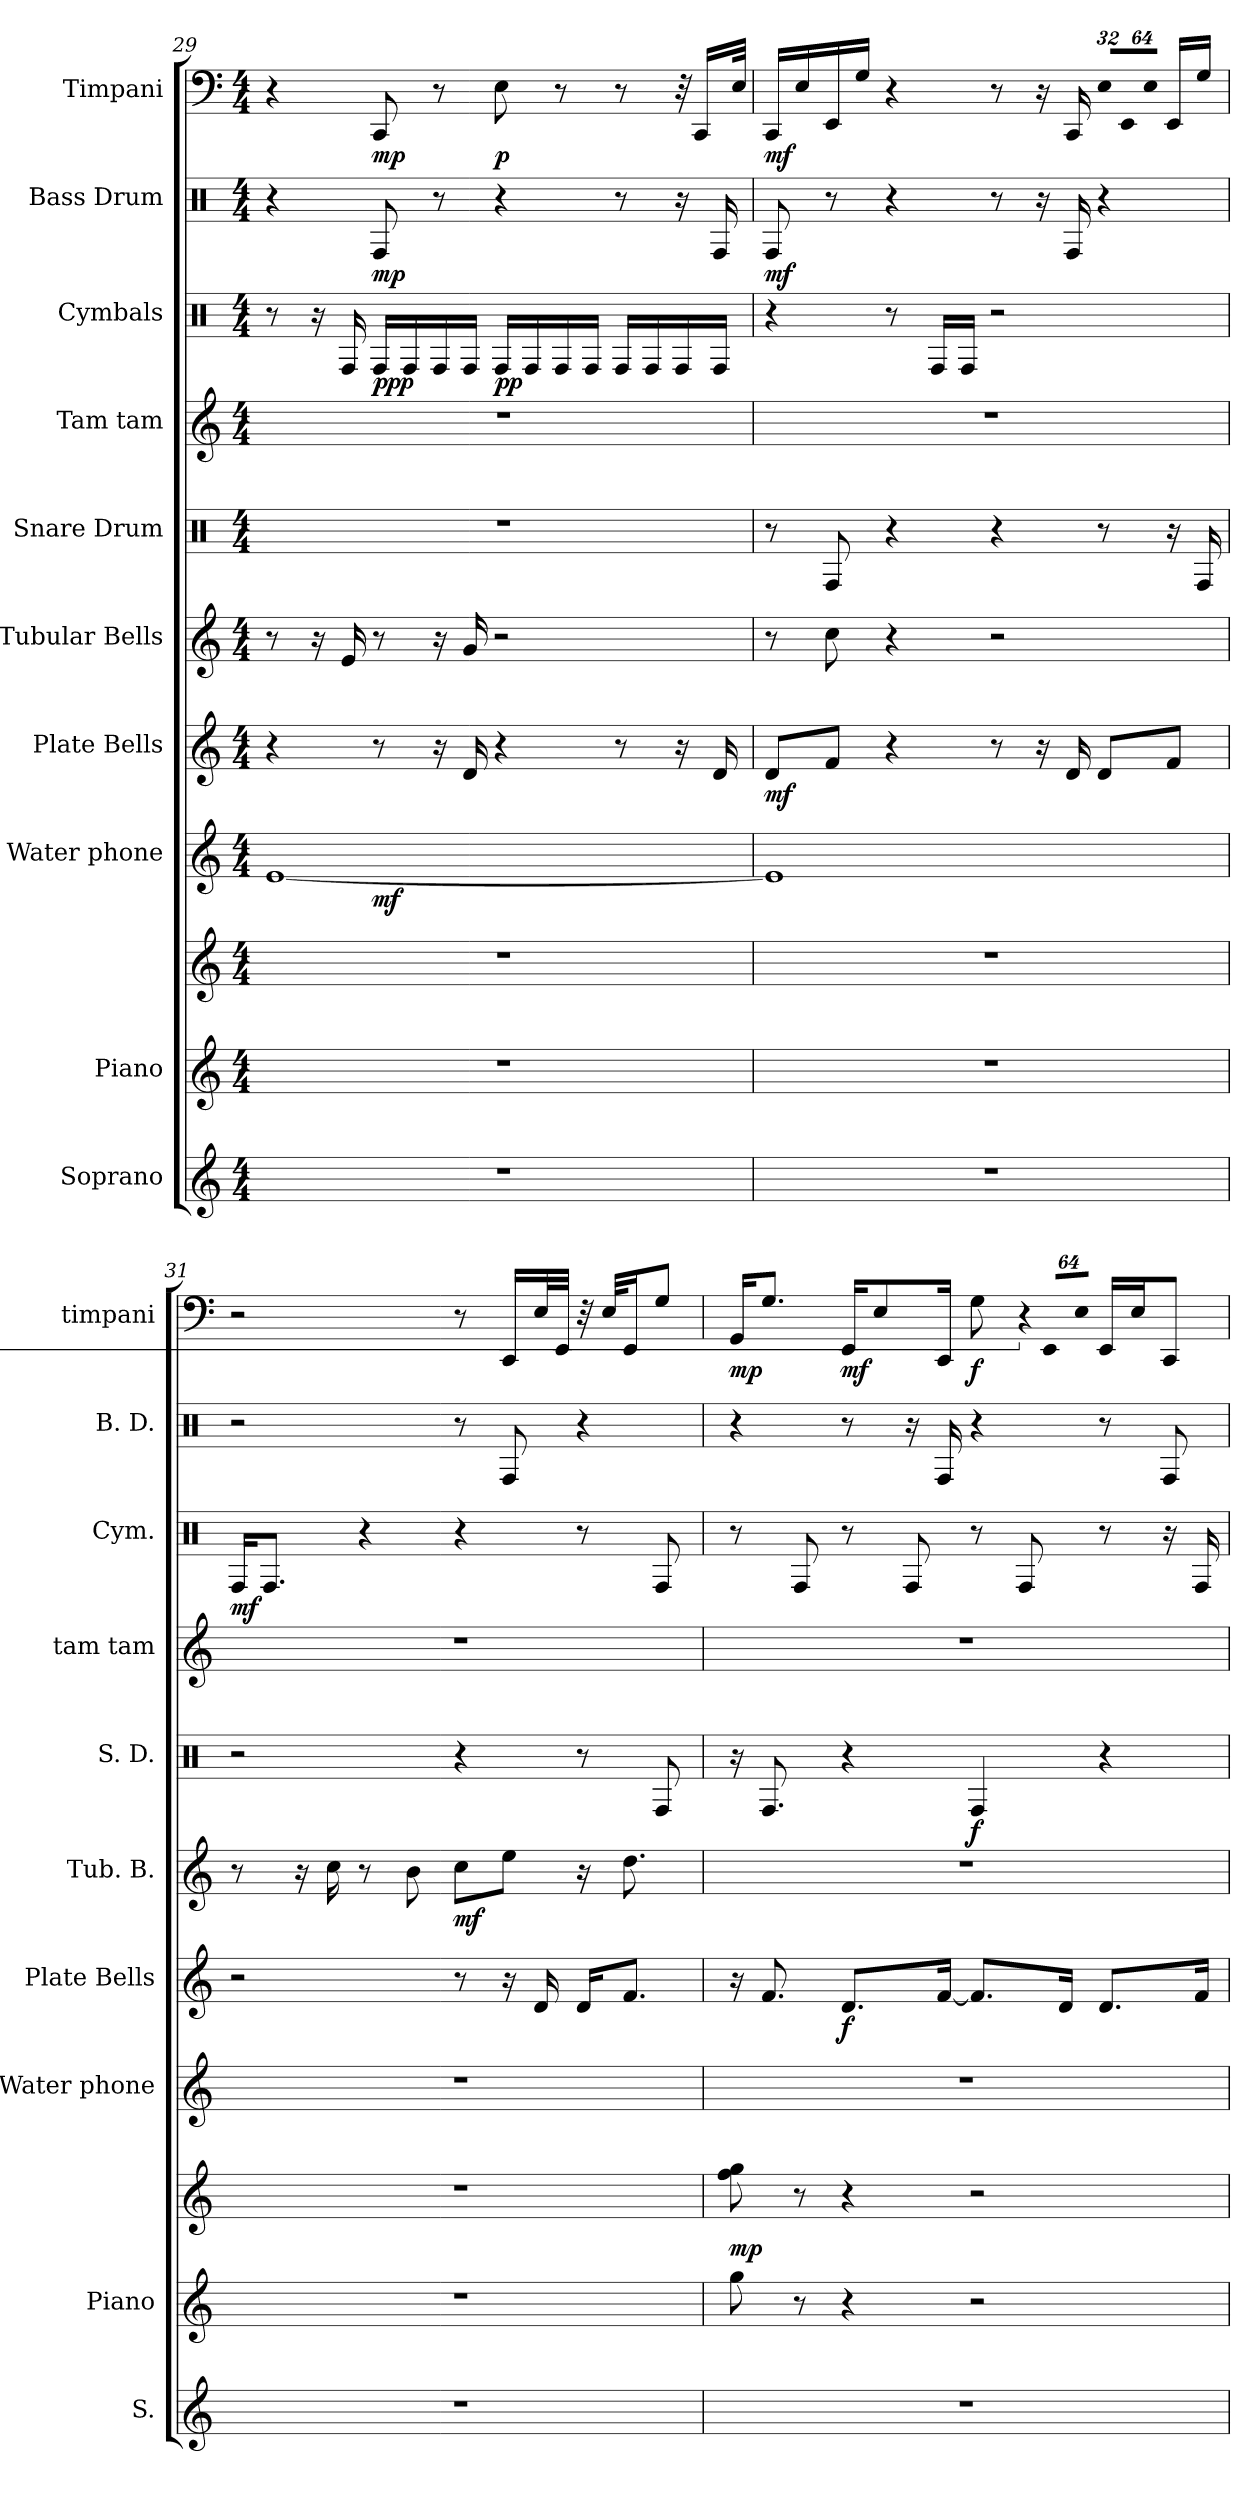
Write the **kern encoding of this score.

**kern	**kern	**kern	**dynam	**kern	**dynam	**kern	**dynam	**kern	**dynam	**kern	**dynam	**kern	**kern	**dynam	**kern	**dynam	**kern	**dynam
*part10	*part9	*part9	*part9	*part8	*part8	*part7	*part7	*part6	*part6	*part5	*part5	*part4	*part3	*part3	*part2	*part2	*part1	*part1
*staff11	*staff10	*staff9	*staff9/10	*staff8	*staff8	*staff7	*staff7	*staff6	*staff6	*staff5	*staff5	*staff4	*staff3	*staff3	*staff2	*staff2	*staff1	*staff1
*I"Soprano	*I"Piano	*	*	*I"Water phone	*	*I"Plate Bells	*	*I"Tubular Bells	*	*I"Snare Drum	*	*I"Tam tam	*I"Cymbals	*	*I"Bass Drum	*	*I"Timpani	*
*I'S.	*I'Piano	*	*	*I'Water phone	*	*I'Plate Bells	*	*I'Tub. B.	*	*I'S. D.	*	*I'tam tam	*I'Cym.	*	*I'B. D.	*	*I'timpani	*
*clefG2	*clefG2	*clefG2	*	*clefG2	*	*clefG2	*	*clefG2	*	*clefX	*	*clefG2	*clefX	*	*clefX	*	*clefF4	*
*k[]	*k[]	*k[]	*	*k[]	*	*k[]	*	*k[]	*	*k[]	*	*k[]	*k[]	*	*k[]	*	*k[]	*
*C:	*C:	*C:	*	*C:	*	*C:	*	*C:	*	*C:	*	*C:	*C:	*	*C:	*	*C:	*
*M4/4	*M4/4	*M4/4	*	*M4/4	*	*M4/4	*	*M4/4	*	*M4/4	*	*M4/4	*M4/4	*	*M4/4	*	*M4/4	*
=29	=29	=29	=29	=29	=29	=29	=29	=29	=29	=29	=29	=29	=29	=29	=29	=29	=29	=29
*	*	*	*	*^	*	*	*	*	*	*	*	*	*	*	*	*	*	*
1r	1r	1r	.	[1ei	4ryy	.	4r	.	8r	.	1r	.	1r	8r	.	4r	.	4r	.
.	.	.	.	.	.	.	.	.	16r	.	.	.	.	16r	.	.	.	.	.
.	.	.	.	.	.	.	.	.	16ei/	.	.	.	.	16RFi/	.	.	.	.	.
.	.	.	.	.	2.ryy	mf	8r	.	8r	.	.	.	.	16RFi/LL	ppp	8RFi/	mp	8CCi/	mp
.	.	.	.	.	.	.	.	.	.	.	.	.	.	16RFi/	.	.	.	.	.
.	.	.	.	.	.	.	16r	.	16r	.	.	.	.	16RFi/	.	8r	.	8r	.
.	.	.	.	.	.	.	16di/	.	16gi/	.	.	.	.	16RFi/JJ	.	.	.	.	.
.	.	.	.	.	.	.	4r	.	2r	.	.	.	.	16RFi/LL	pp	4r	.	8Ei\	p
.	.	.	.	.	.	.	.	.	.	.	.	.	.	16RFi/	.	.	.	.	.
.	.	.	.	.	.	.	.	.	.	.	.	.	.	16RFi/	.	.	.	8r	.
.	.	.	.	.	.	.	.	.	.	.	.	.	.	16RFi/JJ	.	.	.	.	.
.	.	.	.	.	.	.	8r	.	.	.	.	.	.	16RFi/LL	.	8r	.	8r	.
.	.	.	.	.	.	.	.	.	.	.	.	.	.	16RFi/	.	.	.	.	.
.	.	.	.	.	.	.	16r	.	.	.	.	.	.	16RFi/	.	16r	.	32r	.
.	.	.	.	.	.	.	.	.	.	.	.	.	.	.	.	.	.	16CCi/LL	.
.	.	.	.	.	.	.	16di/	.	.	.	.	.	.	16RFi/JJ	.	16RFi/	.	.	.
.	.	.	.	.	.	.	.	.	.	.	.	.	.	.	.	.	.	32Ei/JJk	.
*	*	*	*	*v	*v	*	*	*	*	*	*	*	*	*	*	*	*	*	*
!!LO:PB:g=z
=30	=30	=30	=30	=30	=30	=30	=30	=30	=30	=30	=30	=30	=30	=30	=30	=30	=30	=30
1r	1r	1r	.	1ei]	.	8di/L	mf	8r	.	8r	.	1r	4r	.	8RFi/	mf	16CCi/LL	mf
.	.	.	.	.	.	.	.	.	.	.	.	.	.	.	.	.	16Ei/	.
.	.	.	.	.	.	8fi/J	.	8cci\	.	8RFi/	.	.	.	.	8r	.	16EEi/	.
.	.	.	.	.	.	.	.	.	.	.	.	.	.	.	.	.	16Gi/JJ	.
.	.	.	.	.	.	4r	.	4r	.	4r	.	.	8r	.	4r	.	4r	.
.	.	.	.	.	.	.	.	.	.	.	.	.	16RFi/LL	.	.	.	.	.
.	.	.	.	.	.	.	.	.	.	.	.	.	16RFi/JJ	.	.	.	.	.
.	.	.	.	.	.	8r	.	2r	.	4r	.	.	2r	.	8r	.	8r	.
.	.	.	.	.	.	16r	.	.	.	.	.	.	.	.	16r	.	16r	.
.	.	.	.	.	.	16di/	.	.	.	.	.	.	.	.	16RFi/	.	16CCi/	.
*	*	*	*	*	*	*	*	*	*	*	*	*	*	*	*	*	*Xbrackettup	*
!	!	!	!	!	!	!	!	!	!	!	!	!	!	!	!	!	!LO:N:vis=16	!
.	.	.	.	.	.	8di/L	.	.	.	8r	.	.	.	.	4r	.	512%21Ei/LL	.
!	!	!	!	!	!	!	!	!	!	!	!	!	!	!	!	!	!LO:N:vis=16	!
.	.	.	.	.	.	.	.	.	.	.	.	.	.	.	.	.	1024%43EEi/	.
!	!	!	!	!	!	!	!	!	!	!	!	!	!	!	!	!	!LO:N:vis=16	!
.	.	.	.	.	.	.	.	.	.	.	.	.	.	.	.	.	1024%43Ei/JJ	.
.	.	.	.	.	.	8fi/J	.	.	.	16r	.	.	.	.	.	.	16EEi/LL	.
.	.	.	.	.	.	.	.	.	.	16RFi/	.	.	.	.	.	.	16Gi/JJ	.
=31	=31	=31	=31	=31	=31	=31	=31	=31	=31	=31	=31	=31	=31	=31	=31	=31	=31	=31
1r	1r	1r	.	1r	.	2r	.	8r	.	2r	.	1r	16RFi/KL	mf	2r	.	2r	.
.	.	.	.	.	.	.	.	.	.	.	.	.	8.RFi/J	.	.	.	.	.
.	.	.	.	.	.	.	.	16r	.	.	.	.	.	.	.	.	.	.
.	.	.	.	.	.	.	.	16cci\	.	.	.	.	.	.	.	.	.	.
.	.	.	.	.	.	.	.	8r	.	.	.	.	4r	.	.	.	.	.
.	.	.	.	.	.	.	.	8bi\	.	.	.	.	.	.	.	.	.	.
.	.	.	.	.	.	8r	.	8cci\L	mf	4r	.	.	4r	.	8r	.	8r	.
.	.	.	.	.	.	16r	.	8eei\J	.	.	.	.	.	.	8RFi/	.	16CCi/LL	.
.	.	.	.	.	.	16di/	.	.	.	.	.	.	.	.	.	.	32Ei/L	.
.	.	.	.	.	.	.	.	.	.	.	.	.	.	.	.	.	32EEi/JJJ	.
.	.	.	.	.	.	16di/KL	.	16r	.	8r	.	.	8r	.	4r	.	32r	.
.	.	.	.	.	.	.	.	.	.	.	.	.	.	.	.	.	32Ei/KLL	.
.	.	.	.	.	.	8.fi/J	.	8.ddi\	.	.	.	.	.	.	.	.	16EEi/J	.
.	.	.	.	.	.	.	.	.	.	8RFi/	.	.	8RFi/	.	.	.	8Gi/J	.
=32	=32	=32	=32	=32	=32	=32	=32	=32	=32	=32	=32	=32	=32	=32	=32	=32	=32	=32
1r	8ggi\	8ffi\ 8ggi	mp	1r	.	16r	.	1r	.	16r	.	1r	8r	.	4r	.	16GGi/KL	mp
.	.	.	.	.	.	8.fi/	.	.	.	8.RFi/	.	.	.	.	.	.	8.Gi/J	.
.	8r	8r	.	.	.	.	.	.	.	.	.	.	8RFi/	.	.	.	.	.
.	4r	4r	.	.	.	8.di/L	f	.	.	4r	.	.	8r	.	8r	.	16EEi/KL	mf
.	.	.	.	.	.	.	.	.	.	.	.	.	.	.	.	.	8Ei/	.
.	.	.	.	.	.	.	.	.	.	.	.	.	8RFi/	.	16r	.	.	.
.	.	.	.	.	.	[16fi/Jk	.	.	.	.	.	.	.	.	16RFi/	.	16CCi/Jk	.
.	2r	2r	.	.	.	8.fi/L]	.	.	.	4RFi/	f	.	8r	.	4r	.	8Gi\	f
*	*	*	*	*	*	*	*	*	*	*	*	*	*	*	*	*	*brackettup	*
!	!	!	!	!	!	!	!	!	!	!	!	!	!	!	!	!	!LO:N:vis=16	!
.	.	.	.	.	.	.	.	.	.	.	.	.	8RFi/	.	.	.	512%21r	.
!	!	!	!	!	!	!	!	!	!	!	!	!	!	!	!	!	!LO:N:vis=16	!
.	.	.	.	.	.	.	.	.	.	.	.	.	.	.	.	.	1024%43EEi/LL	.
.	.	.	.	.	.	16di/Jk	.	.	.	.	.	.	.	.	.	.	.	.
!	!	!	!	!	!	!	!	!	!	!	!	!	!	!	!	!	!LO:N:vis=16	!
.	.	.	.	.	.	.	.	.	.	.	.	.	.	.	.	.	1024%43Ei/JJ	.
.	.	.	.	.	.	8.di/L	.	.	.	4r	.	.	8r	.	8r	.	16EEi/LL	.
.	.	.	.	.	.	.	.	.	.	.	.	.	.	.	.	.	16Ei/J	.
.	.	.	.	.	.	.	.	.	.	.	.	.	16r	.	8RFi/	.	8CCi/J	.
.	.	.	.	.	.	16fi/Jk	.	.	.	.	.	.	16RFi/	.	.	.	.	.
=	=	=	=	=	=	=	=	=	=	=	=	=	=	=	=	=	=	=
*-	*-	*-	*-	*-	*-	*-	*-	*-	*-	*-	*-	*-	*-	*-	*-	*-	*-	*-
